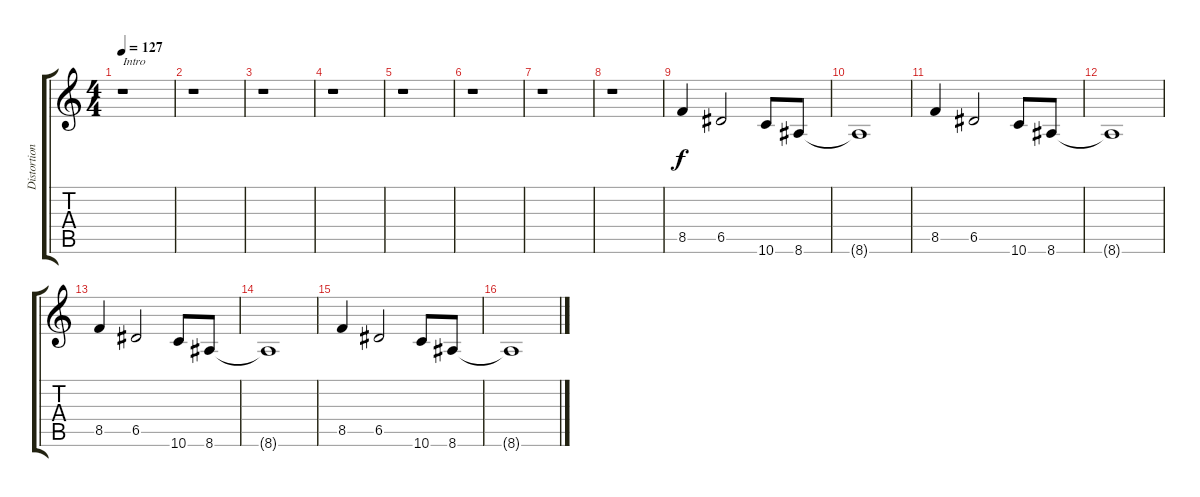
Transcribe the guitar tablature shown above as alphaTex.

\track ("Distortion Guitar" "Distortion") {instrument distortionguitar}
\staff {score tabs}
\tuning (E4 B3 G3 D3 A2 D2) {hide}
\ts (4 4)
\tempo 127
\clef g2
\ks c
r.1{txt "Intro" dy f instrument distortionguitar} |
r.1 |
r.1 |
r.1 |
r.1 |
r.1 |
r.1 |
r.1 |
8.5.4 6.5.2 10.6.8 8.6.8 |
8.6{t}.1 |
8.5.4 6.5.2 10.6.8 8.6.8 |
8.6{t}.1 |
8.5.4 6.5.2 10.6.8 8.6.8 |
8.6{t}.1 |
8.5.4 6.5.2 10.6.8 8.6.8 |
8.6{t}.1
